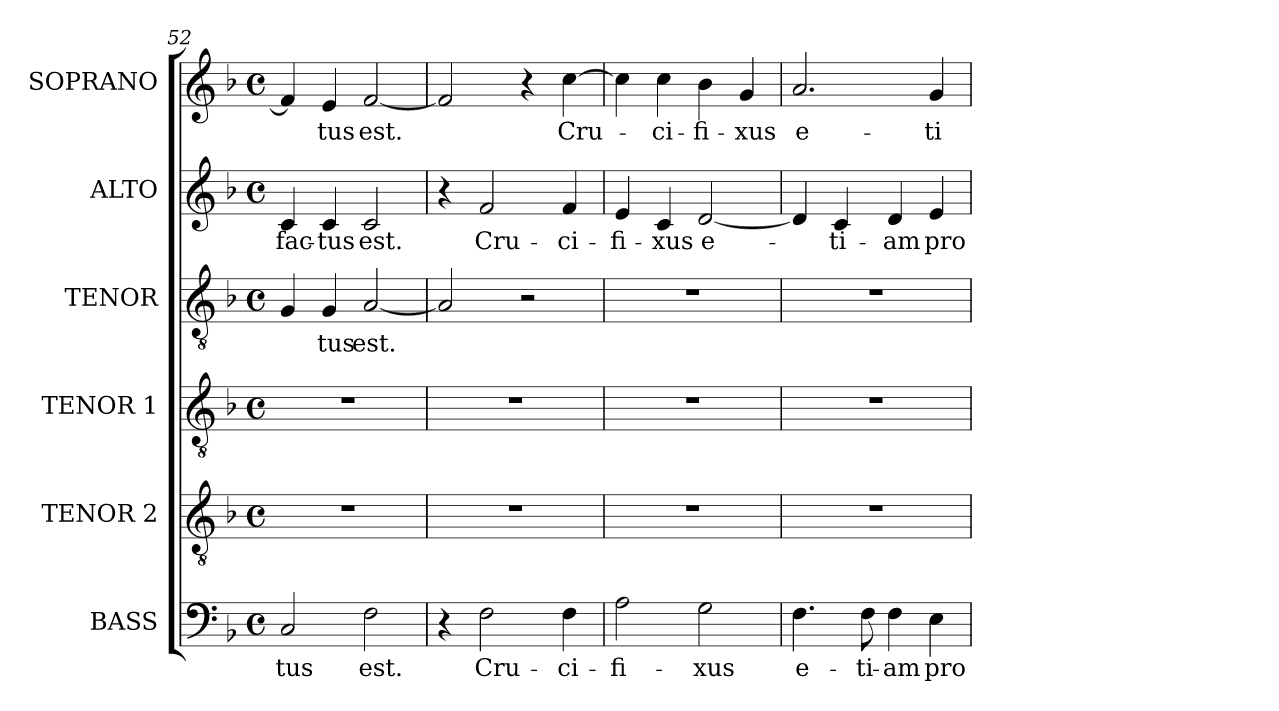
**kern	**text	**kern	**kern	**kern	**text	**kern	**text	**kern	**text
*part6	*part6	*part5	*part4	*part3	*part3	*part2	*part2	*part1	*part1
*staff6	*staff6	*staff5	*staff4	*staff3	*staff3	*staff2	*staff2	*staff1	*staff1
*I"BASS	*	*I"TENOR 2	*I"TENOR 1	*I"TENOR	*	*I"ALTO	*	*I"SOPRANO	*
*I'B.	*	*I'T2.	*I'T1.	*I'T.	*	*I'A.	*	*I'S.	*
!!LO:LB:g=z
*clefF4	*	*clefGv2	*clefGv2	*clefGv2	*	*clefG2	*	*clefG2	*
*	*	*ITrd7c12	*ITrd7c12	*ITrd7c12	*	*	*	*	*
*k[b-]	*	*k[b-]	*k[b-]	*k[b-]	*	*k[b-]	*	*k[b-]	*
*F:	*	*F:	*F:	*F:	*	*F:	*	*F:	*
*M4/4	*	*M4/4	*M4/4	*M4/4	*	*M4/4	*	*M4/4	*
*met(c)	*	*met(c)	*met(c)	*met(c)	*	*met(c)	*	*met(c)	*
=52	=52	=52	=52	=52	=52	=52	=52	=52	=52
!	!LO:LY:b:color=#000000	!	!	!	!	!	!	!	!
!	!	!	!	!	!	!	!LO:LY:b:color=#000000	!	!
2Ci/	-tus	1r	1r	4GGi/	.	4ci/	fac-	4fi/]	.
!	!	!	!	!	!LO:LY:b:color=#000000	!	!	!	!
!	!	!	!	!	!	!	!LO:LY:b:color=#000000	!	!
!	!	!	!	!	!	!	!	!	!LO:LY:b:color=#000000
.	.	.	.	4GGi/	-tus	4ci/	-tus	4ei/	-tus
!	!LO:LY:b:color=#000000	!	!	!	!	!	!	!	!
!	!	!	!	!	!LO:LY:b:color=#000000	!	!	!	!
!	!	!	!	!	!	!	!LO:LY:b:color=#000000	!	!
!	!	!	!	!	!	!	!	!	!LO:LY:b:color=#000000
2Fi\	est.	.	.	[2AAi/	est.	2ci/	est.	[2fi/	est.
=53	=53	=53	=53	=53	=53	=53	=53	=53	=53
4r	.	1r	1r	2AAi/]	.	4r	.	2fi/]	.
!	!LO:LY:b:color=#000000	!	!	!	!	!	!	!	!
!	!	!	!	!	!	!	!LO:LY:b:color=#000000	!	!
2Fi\	Cru-	.	.	.	.	2fi/	Cru-	.	.
.	.	.	.	2r	.	.	.	4r	.
!	!LO:LY:b:color=#000000	!	!	!	!	!	!	!	!
!	!	!	!	!	!	!	!LO:LY:b:color=#000000	!	!
!	!	!	!	!	!	!	!	!	!LO:LY:b:color=#000000
4Fi\	-ci-	.	.	.	.	4fi/	-ci-	[4cci\	Cru-
=54	=54	=54	=54	=54	=54	=54	=54	=54	=54
!	!LO:LY:b:color=#000000	!	!	!	!	!	!	!	!
!	!	!	!	!	!	!	!LO:LY:b:color=#000000	!	!
2Ai\	-fi-	1r	1r	1r	.	4ei/	-fi-	4cci\]	.
!	!	!	!	!	!	!	!LO:LY:b:color=#000000	!	!
!	!	!	!	!	!	!	!	!	!LO:LY:b:color=#000000
.	.	.	.	.	.	4ci/	-xus	4cci\	-ci-
!	!LO:LY:b:color=#000000	!	!	!	!	!	!	!	!
!	!	!	!	!	!	!	!LO:LY:b:color=#000000	!	!
!	!	!	!	!	!	!	!	!	!LO:LY:b:color=#000000
2Gi\	-xus	.	.	.	.	[2di/	e-	4b-i\	-fi-
!	!	!	!	!	!	!	!	!	!LO:LY:b:color=#000000
.	.	.	.	.	.	.	.	4gi/	-xus
=55	=55	=55	=55	=55	=55	=55	=55	=55	=55
!	!LO:LY:b:color=#000000	!	!	!	!	!	!	!	!
!	!	!	!	!	!	!	!	!	!LO:LY:b:color=#000000
4.Fi\	e-	1r	1r	1r	.	4di/]	.	2.ai/	e-
!	!	!	!	!	!	!	!LO:LY:b:color=#000000	!	!
.	.	.	.	.	.	4ci/	-ti-	.	.
!	!LO:LY:b:color=#000000	!	!	!	!	!	!	!	!
8Fi\	-ti-	.	.	.	.	.	.	.	.
!	!LO:LY:b:color=#000000	!	!	!	!	!	!	!	!
!	!	!	!	!	!	!	!LO:LY:b:color=#000000	!	!
4Fi\	-am	.	.	.	.	4di/	-am	.	.
!	!LO:LY:b:color=#000000	!	!	!	!	!	!	!	!
!	!	!	!	!	!	!	!LO:LY:b:color=#000000	!	!
!	!	!	!	!	!	!	!	!	!LO:LY:b:color=#000000
4Ei\	pro	.	.	.	.	4ei/	pro	4gi/	-ti-
=	=	=	=	=	=	=	=	=	=
*-	*-	*-	*-	*-	*-	*-	*-	*-	*-
